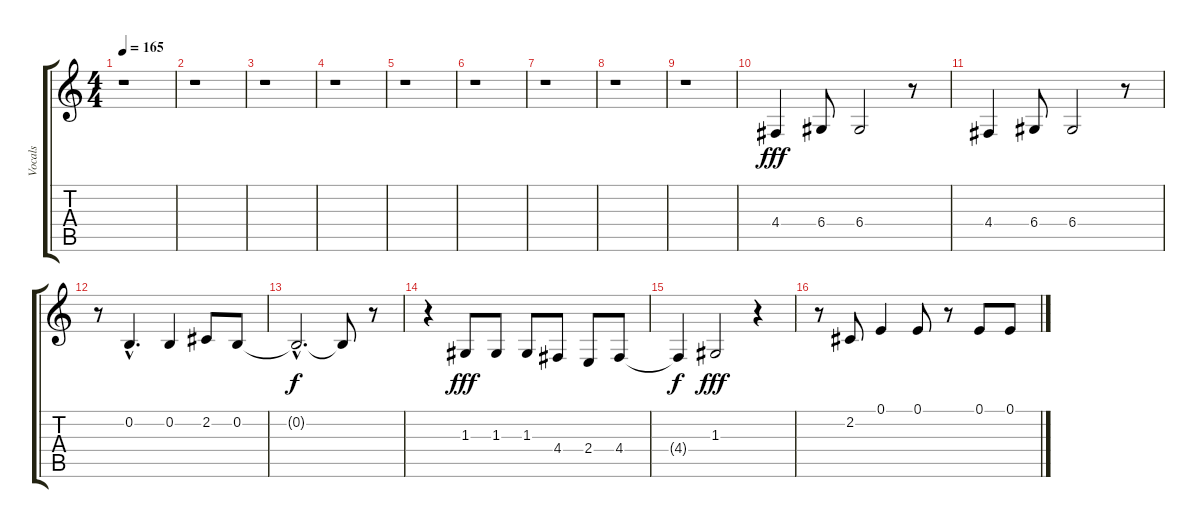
\track ("Vocals" "Vocals") {instrument brasssection}
\staff {score tabs}
\tuning (E4 B3 G3 D3 A2 E2) {hide}
\ts (4 4)
\tempo 165
\clef g2
\ks c
r.1{dy fff} |
r.1 |
r.1 |
r.1 |
r.1 |
r.1 |
r.1 |
r.1 |
r.1 |
4.4.4 6.4.8 6.4.2 r.8 |
4.4.4 6.4.8 6.4.2 r.8 |
r.8 0.2{hac}.4{d} 0.2.4 2.2.8 0.2.8 |
0.2{hac t}.2{d dy f} 0.2{t}.8 r.8 |
r.4 1.3.8{dy fff} 1.3.8 1.3.8 4.4.8 2.4.8 4.4.8 |
4.4{t}.4{dy f} 1.3.2{dy fff} r.4 |
r.8 2.2.8 0.1.4 0.1.8 r.8 0.1.8 0.1.8
